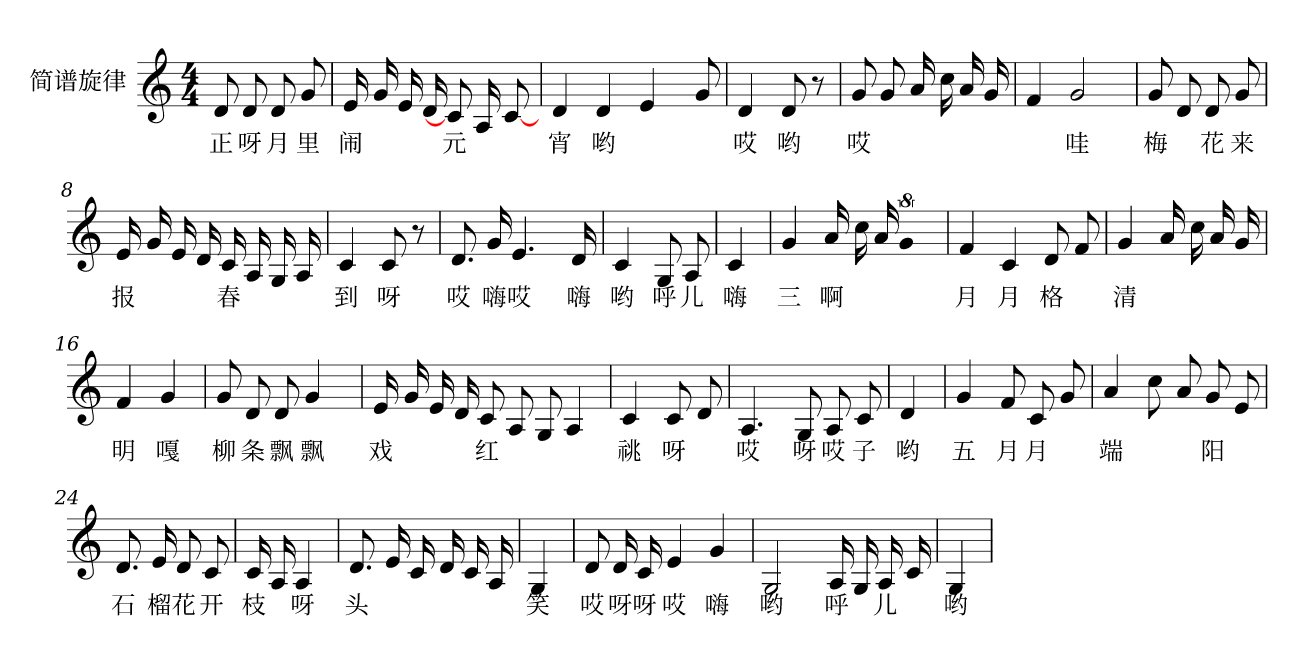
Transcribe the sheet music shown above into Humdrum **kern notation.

**kern	**text
*part1	*part1
*staff1	*staff1
*I"简谱旋律	*
*k[]	*
*M4/4	*
=1	=1
8d	正
8d	呀
8d	月
8g	里
=2	=2
16e	闹
16g	.
16e	.
16d	.
8c]	元
16A	.
!LO:N:vis=8	!
[8.c	.
=3	=3
4d	宵
4d	哟
!LO:N:vis=4	!
4.e	.
8g	.
=4	=4
4d	哎
8d	哟
8r	.
=5	=5
8g	哎
8g	.
16a	.
16cc	.
16a	.
16g	.
=6	=6
4f	.
2g	哇
=7	=7
8g	梅
8d	.
8d	花
8g	来
=8	=8
16e	报
16g	.
16e	.
16d	.
16c	春
16A	.
16G	.
16A	.
=9	=9
4c	到
8c	呀
8r	.
=10	=10
8.d	哎
16g	嗨
!LO:N:vis=4.	!
4..e	哎
16d	嗨
=11	=11
4c	哟
8G	呼
8A	儿
=12	=12
4c	嗨
=13	=13
4g	三
16a	啊
16cc	.
16a	.
!LO:N:vis=4	!
16%5g	.
=14	=14
4f	月
4c	月
8d	格
8f	.
=15	=15
4g	清
16a	.
16cc	.
16a	.
16g	.
=16	=16
4f	明
4g	嘎
=17	=17
8g	柳
8d	条
8d	飘
!LO:N:vis=4	!
4.g	飘
=18	=18
16e	戏
16g	.
16e	.
16d	.
8c	红
8A	.
8G	.
4A	.
=19	=19
4c	祧
8c	呀
8d	.
=20	=20
4.A	哎
8G	呀
8A	哎
8c	子
=21	=21
4d	哟
=22	=22
4g	五
8f	月
8c	月
8g	.
=23	=23
4a	端
8cc	.
8a	.
8g	阳
8e	.
=24	=24
8.d	石
16e	榴
8d	花
8c	开
=25	=25
16c	枝
16A	.
4A	呀
=26	=26
8.d	头
16e	.
16c	.
16d	.
16c	.
16A	.
=27	=27
4G	笑
=28	=28
8d	哎
16d	呀
16c	呀
4e	哎
4g	嗨
=29	=29
2G	哟
16A	呼
16G	.
16A	儿
16c	.
=30	=30
4G	哟
=	=
*-	*-
